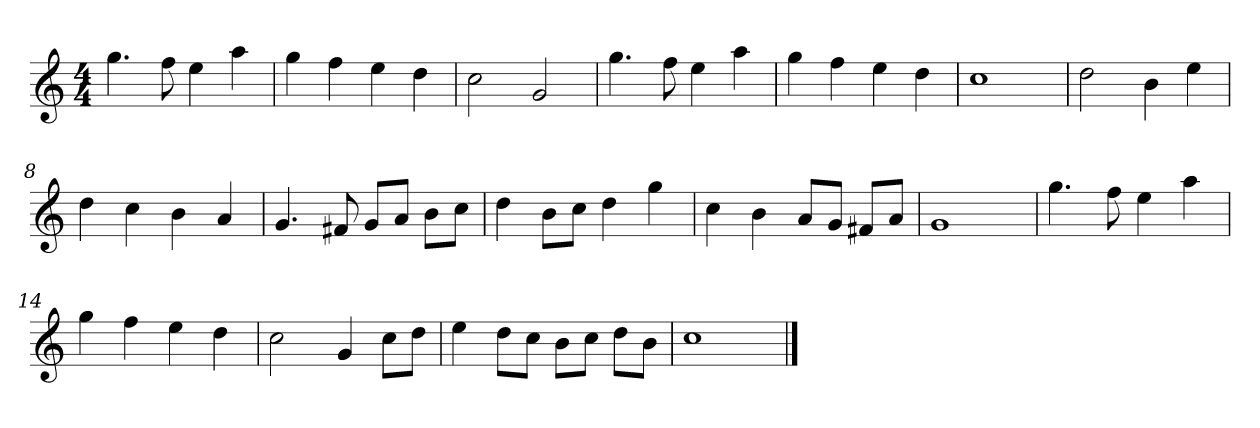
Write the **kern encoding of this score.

**kern
*part1
*staff1
*k[]
*M4/4
*MM120
=1
4.gg
8ff
4ee
4aa
=2
4gg
4ff
4ee
4dd
=3
2cc
2g
=4
4.gg
8ff
4ee
4aa
=5
4gg
4ff
4ee
4dd
=6
1cc
=7
2dd
4b
4ee
=8
4dd
4cc
4b
4a
=9
4.g
8f#X
8gL
8aJ
8bL
8ccJ
=10
4dd
8bL
8ccJ
4dd
4gg
=11
4cc
4b
8aL
8gJ
8f#XL
8aJ
=12
1g
=13
4.gg
8ff
4ee
4aa
=14
4gg
4ff
4ee
4dd
=15
2cc
4g
8ccL
8ddJ
=16
4ee
8ddL
8ccJ
8bL
8ccJ
8ddL
8bJ
=17
1cc
==
*-
